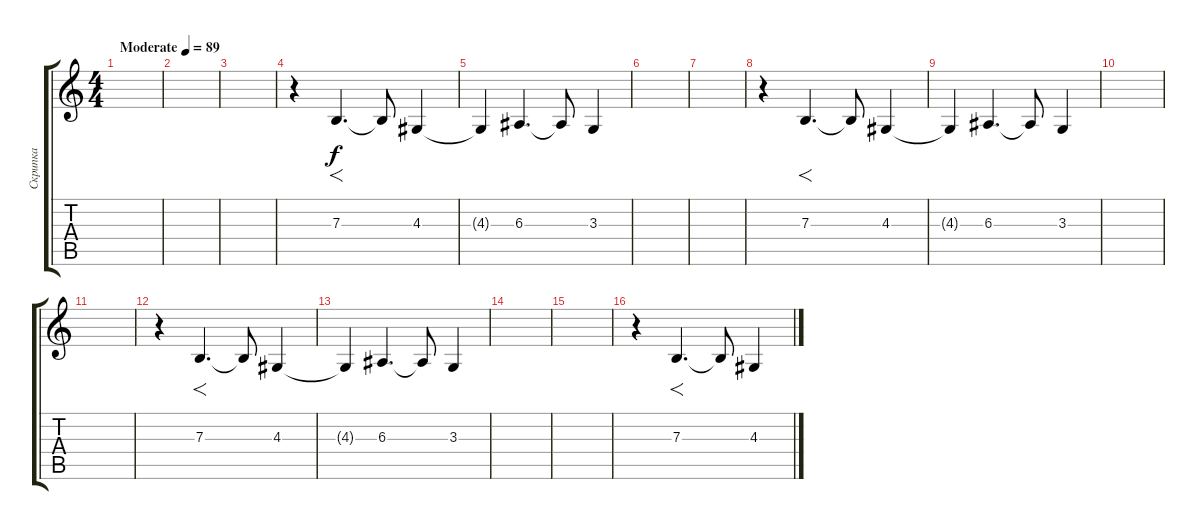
\track ("Скрипка" "Скрипка") {instrument stringensemble2}
\staff {score tabs}
\tuning (Db4 Ab3 E3 B2 Gb2 B1) {hide}
\ts (4 4)
\tempo (89 "Moderate")
\clef g2
\ks c
|
|
|
r.4 7.3.4{f d} 7.3{t}.8 4.3.4 |
4.3{t}.4 6.3.4{d} 6.3{t}.8 3.3.4 |
|
|
r.4 7.3.4{f d} 7.3{t}.8 4.3.4 |
4.3{t}.4 6.3.4{d} 6.3{t}.8 3.3.4 |
|
|
r.4 7.3.4{f d} 7.3{t}.8 4.3.4 |
4.3{t}.4 6.3.4{d} 6.3{t}.8 3.3.4 |
|
|
r.4 7.3.4{f d} 7.3{t}.8 4.3.4
